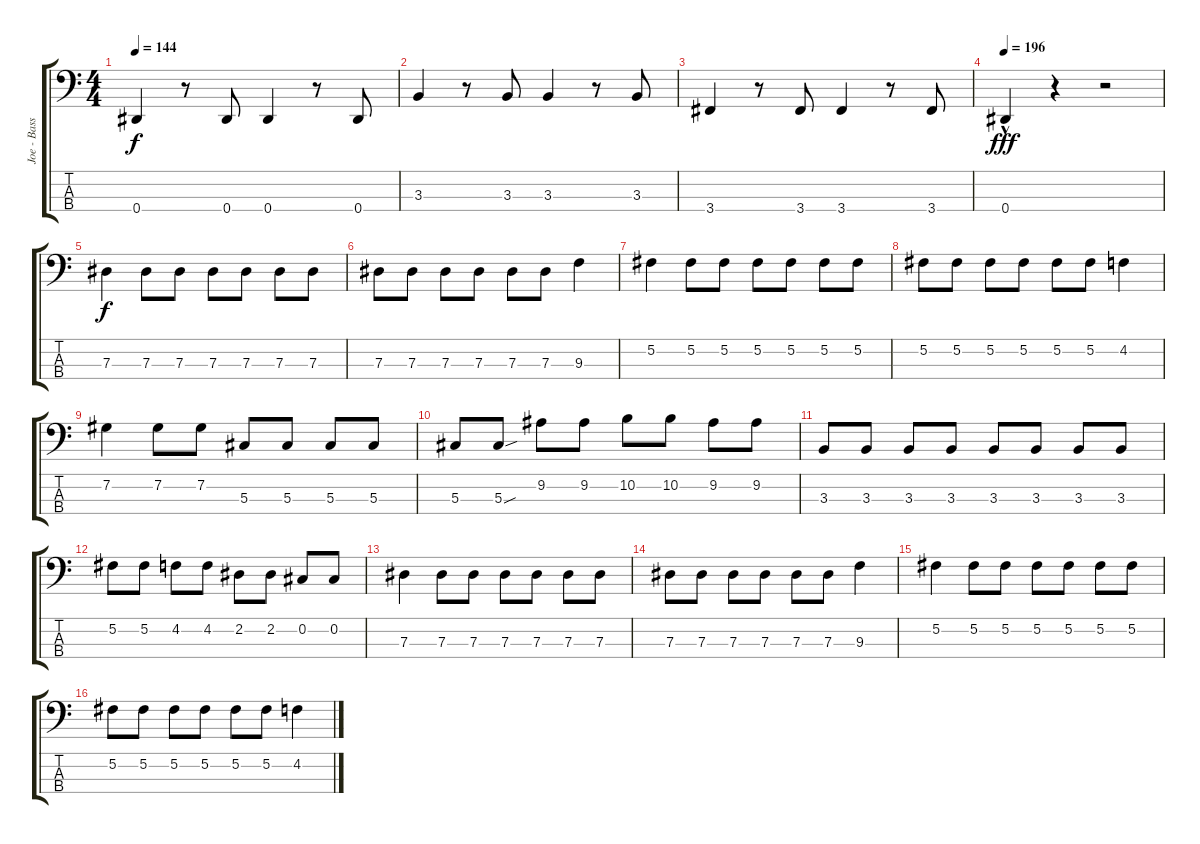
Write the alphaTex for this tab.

\track ("Joe - Bass" "Joe - Bass") {instrument electricbassfinger}
\staff {score tabs}
\tuning (Gb2 Db2 Ab1 Eb1) {hide}
\ts (4 4)
\tempo 144
\clef f4
\ks c
0.4.4{dy f} r.8 0.4.8 0.4.4 r.8 0.4.8 |
3.3.4 r.8 3.3.8 3.3.4 r.8 3.3.8 |
3.4.4 r.8 3.4.8 3.4.4 r.8 3.4.8 |
\tempo 196
0.4{hac}.4{dy fff} r.4 r.2 |
7.3.4{dy f} 7.3.8 7.3.8 7.3.8 7.3.8 7.3.8 7.3.8 |
7.3.8 7.3.8 7.3.8 7.3.8 7.3.8 7.3.8 9.3.4 |
5.2.4 5.2.8 5.2.8 5.2.8 5.2.8 5.2.8 5.2.8 |
5.2.8 5.2.8 5.2.8 5.2.8 5.2.8 5.2.8 4.2.4 |
7.2.4 7.2.8 7.2.8 5.3.8 5.3.8 5.3.8 5.3.8 |
5.3.8 5.3{sou}.8 9.2.8 9.2.8 10.2.8 10.2.8 9.2.8 9.2.8 |
3.3.8 3.3.8 3.3.8 3.3.8 3.3.8 3.3.8 3.3.8 3.3.8 |
5.2.8 5.2.8 4.2.8 4.2.8 2.2.8 2.2.8 0.2.8 0.2.8 |
7.3.4 7.3.8 7.3.8 7.3.8 7.3.8 7.3.8 7.3.8 |
7.3.8 7.3.8 7.3.8 7.3.8 7.3.8 7.3.8 9.3.4 |
5.2.4 5.2.8 5.2.8 5.2.8 5.2.8 5.2.8 5.2.8 |
5.2.8 5.2.8 5.2.8 5.2.8 5.2.8 5.2.8 4.2.4
